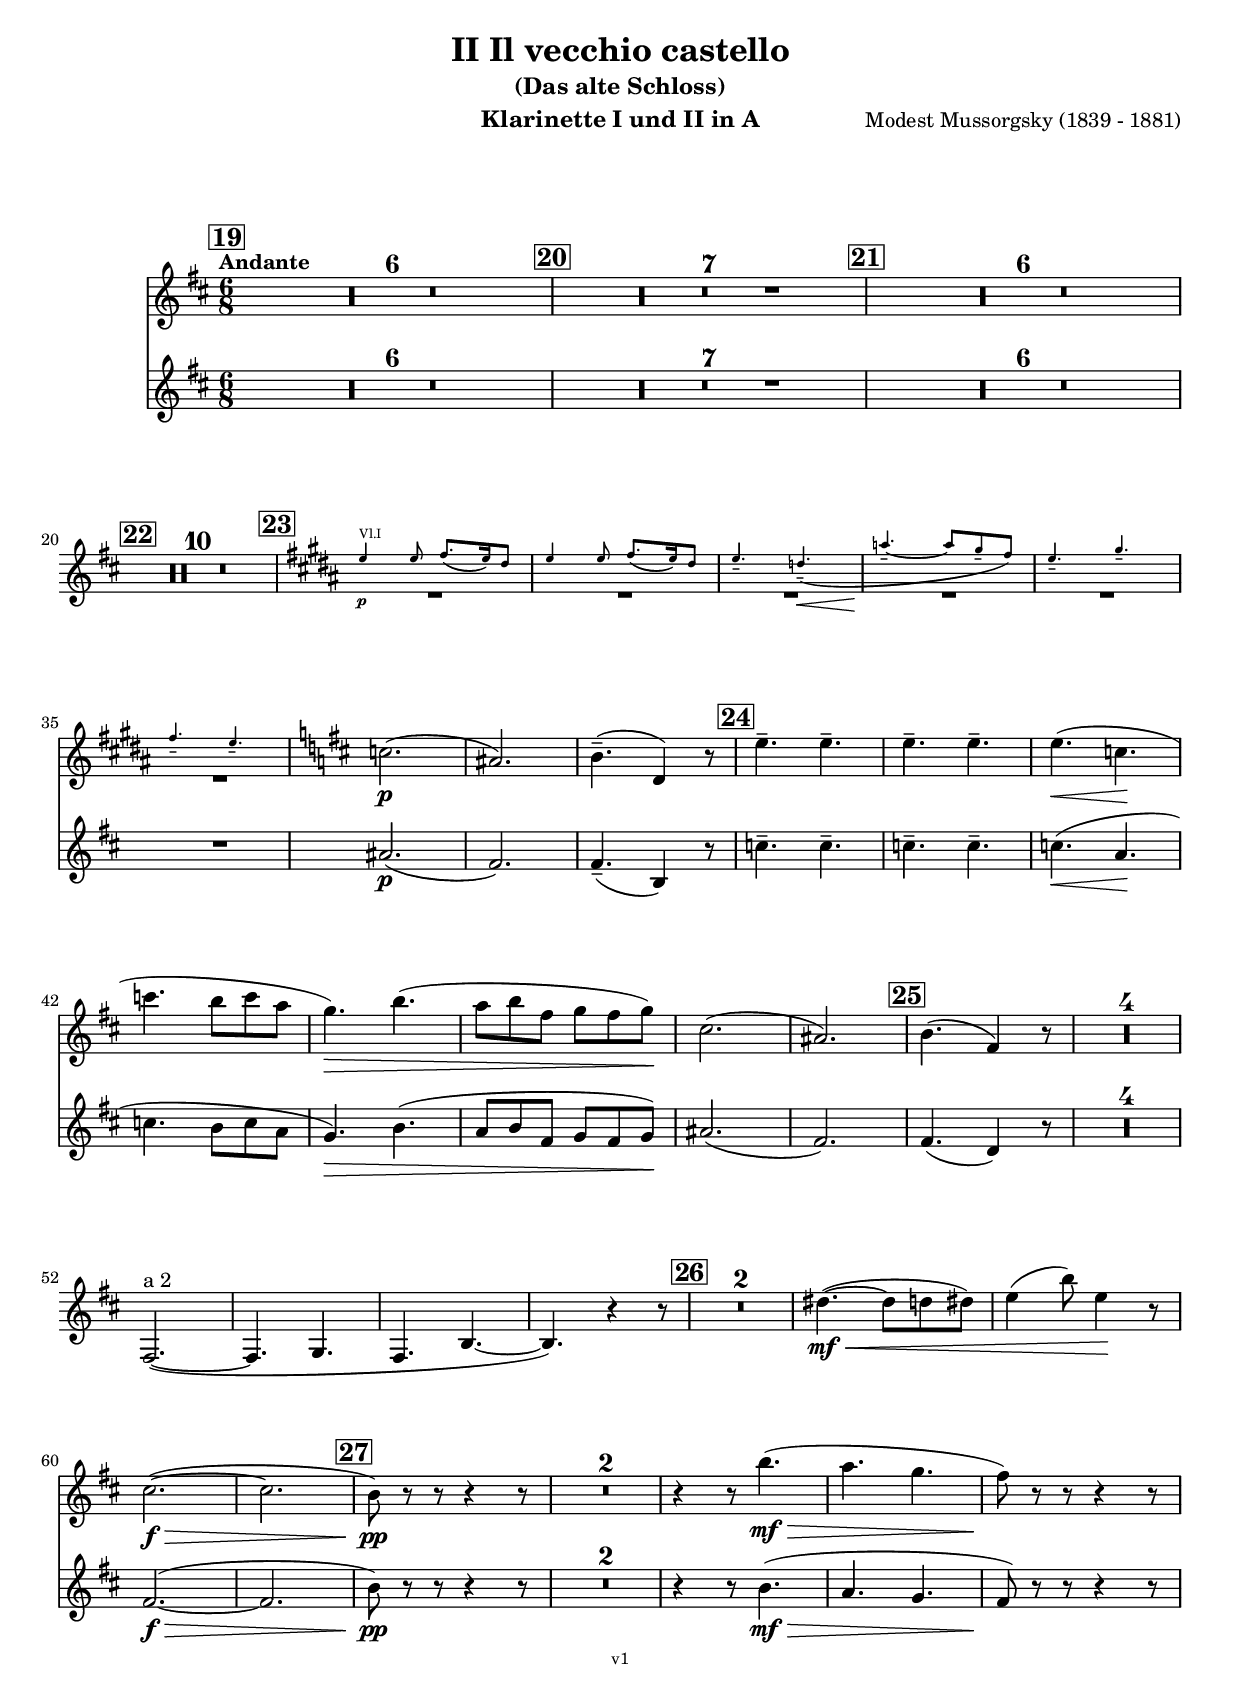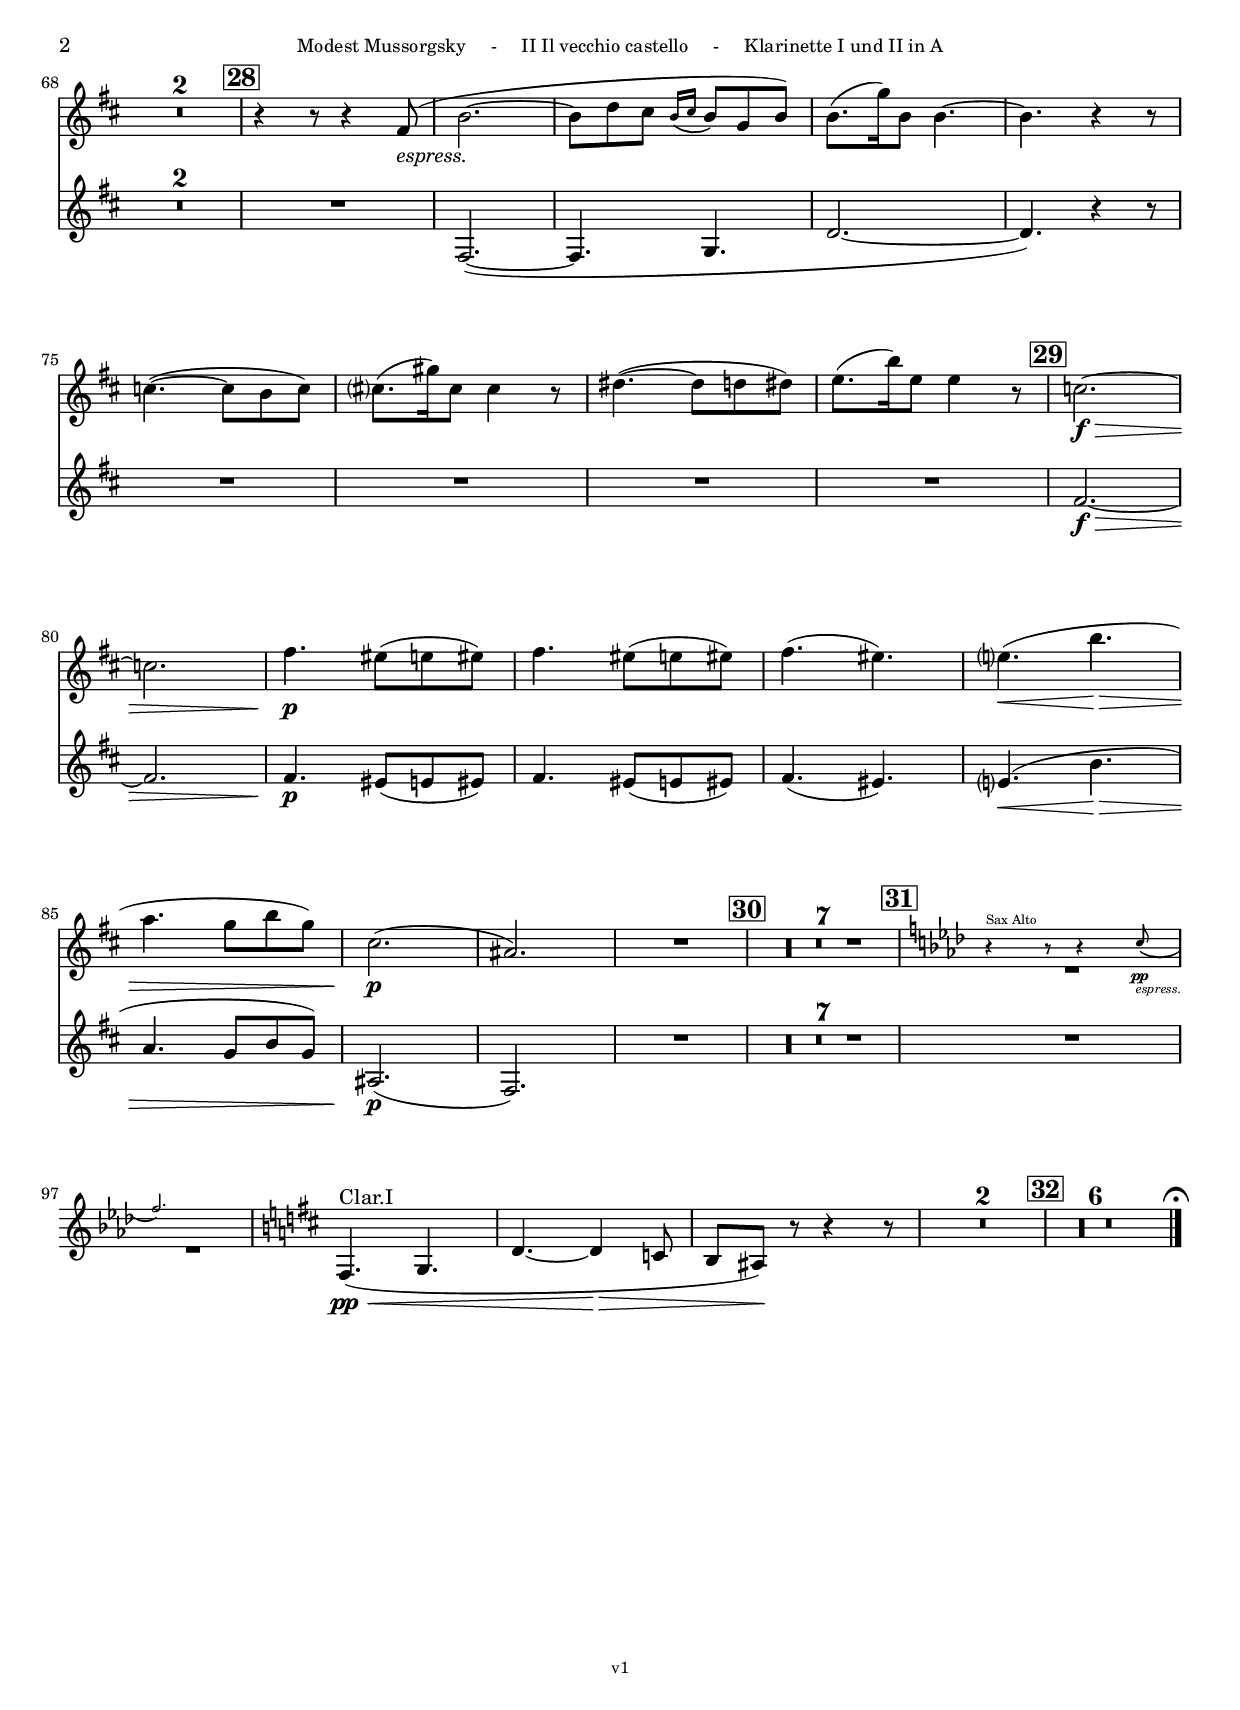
\version "2.24.1"
\language "deutsch"

\paper {
    top-margin = 10\mm
    bottom-margin = 10\mm
    left-margin = 10\mm
    right-margin = 10\mm
    ragged-last = ##f
}

\header{
  title = "II Il vecchio castello"
  subtitle = "(Das alte Schloss)"
  composerShort = "Modest Mussorgsky"
  composer = "Modest Mussorgsky (1839 - 1881)"
  version = "v1"
}

% Adapt this for automatic line-breaks
% mBreak = {}
% pBreak = {}
mBreak = { \break }
pBreak = { \pageBreak }
#(set-global-staff-size 18)

% Useful snippets
pCresc = _\markup { \dynamic p \italic "cresc." }
mfDim = _\markup { \dynamic mf \italic "dim." }
fCantabile = _\markup { \dynamic f \italic "cantabile" }
smorz = _\markup { \italic "smorz." }
sempreFf = _\markup { \italic "sempre" \dynamic ff }
ffSempre = _\markup { \dynamic ff \italic "sempre" }
sempreFff = _\markup { \italic "sempre" \dynamic fff }
pocoF = _\markup { \italic "poco" \dynamic f }
ffz = _\markup { \dynamic { ffz } } 
ffp = _\markup { \dynamic { ffp } } 
crescMolto = _\markup { \italic "cresc. molto" }
pMoltoCresc = _\markup { \dynamic p \italic "molto cresc." }
sempreCresc = _\markup { \italic "sempre cresc." }
ppEspr = _\markup { \dynamic pp \italic "espr." }
ppiuEspress = _\markup { \dynamic p \italic "più espress." }
pocoCresc = _\markup { \italic "poco cresc." }
espress = _\markup { \italic "espress." }
mfEspress = _\markup { \dynamic mf \italic "espress." }
pEspress = _\markup { \dynamic p \italic "espress." }
string = ^\markup { \italic "string." }
stringendo = ^\markup { \italic "stringendo" }
pocoString = ^\markup { \italic "poco string." }
sempreStringendo = ^\markup { \italic "sempre stringendo" }
sempreString = ^\markup { \italic "sempre string." }
tuttaForza = _\markup { \italic "tutta forza" }
allargando = _\markup { \italic "allargando" }
pocoMenoMosso = ^\markup {\italic \bold {"Poco meno mosso."} }
rit = ^\markup {\italic {"rit."} }
rall = ^\markup {\italic {"rall."} }
riten = ^\markup {\italic {"riten."} }
ritATempo = ^\markup { \center-align \italic {"  rit. a tempo"} }
aTempo = ^\markup { \italic {"a tempo"} }
moltoRit = ^\markup { \italic {"molto rit."} }
pocoRit = ^\markup {\italic {"poco rit."} }
pocoRiten = ^\markup {\italic {"poco riten."} }
sec = ^\markup {\italic {"sec."} }
pocoRall = ^\markup {\italic {"poco rall."} }
pocoAPocoRall = ^\markup {\italic {"poco a poco rall."} }
pocoAPocoAccel = ^\markup {\italic {"poco a poco accel."} }
pocoAPocoAccelAlD = ^\markup {\italic {"poco a poco accel. al D"} }
sempreAccel = ^\markup {\italic {"sempre accel."} }
solo = ^\markup { "Solo" }
piuF = _\markup { \italic "più" \dynamic f }
piuP = _\markup { \italic "più" \dynamic p }
lento = ^\markup { \italic "Lento" }
accel = ^\markup { \bold { "accel." } }
tempoPrimo = ^\markup { \italic { "Tempo I" } }

% Adapted from http://lsr.di.unimi.it/LSR/Snippet?id=655
% Make title, subtitle, instrument appear on pages other than the first
#(define (part-not-first-page layout props arg)
   (if (not (= (chain-assoc-get 'page:page-number props -1)
               (ly:output-def-lookup layout 'first-page-number)))
       (interpret-markup layout props arg)
       empty-stencil))

\paper {
  oddHeaderMarkup = \markup
  \fill-line {
    " "
    \on-the-fly #part-not-first-page \fontsize #-1.0 \concat {
      \fromproperty #'header:composerShort
      "     -     "
      \fromproperty #'header:title
      "     -     "
      \fromproperty #'header:instrument
    }
    \if \should-print-page-number \fromproperty #'page:page-number-string
  }
  evenHeaderMarkup = \markup
  \fill-line {
    \if \should-print-page-number \fromproperty #'page:page-number-string
    \on-the-fly #part-not-first-page \fontsize #-1.0 \concat {
      \fromproperty #'header:composerShort
      "     -     "
      \fromproperty #'header:title
      "     -     "
      \fromproperty #'header:instrument
    }
    " "
  }
  oddFooterMarkup = \markup
  \fill-line \fontsize #-2.0 {
    " "
    \fromproperty #'header:version
    " "
  }
  % Distance between title stuff and music
  markup-system-spacing.basic-distance = #12
  markup-system-spacing.minimum-distance = #12
  markup-system-spacing.padding = #10
  % Distance between music systems
  system-system-spacing.basic-distance = #13
  system-system-spacing.minimum-distance = #13
  % system-system-spacing.padding = #10
  
}

\layout {
  \context {
    \Staff
    % This allows the use of \startMeasureCount and \stopMeasureCount
    % See https://lilypond.org/doc/v2.23/Documentation/snippets/repeats#repeats-numbering-groups-of-measures
    \consists #Measure_counter_engraver
    \RemoveEmptyStaves
    % \RemoveAllEmptyStaves
  }
}

% ---------------------------------------------------------

clarinet_I = {
  \set Score.rehearsalMarkFormatter = #format-mark-box-numbers
  \accidentalStyle Score.modern-cautionary
  \defaultTimeSignature
  \compressEmptyMeasures
  \time 6/8
  \tempo "Andante"
  \key d \major
  \clef violin
  \relative c'' {
    % cl1 p6 1
    \mark #19
    R2.*6 |
    \mark #20
    R2.*7 |
    \mark #21
    R2.*6 |
    \mBreak

    % cl1 p6 2
    \mark #22
    R2.*10 |
    \mark #23
    <<
      {
        \override MultiMeasureRest.staff-position = #-6
        R2.*6 |
        \revert MultiMeasureRest.staff-position
      }
      \new CueVoice \transpose c c \relative {
        \key h \major
        \stemUp
        e''4\p^"Vl.I" e8 fis8.( e16) dis8 |
        e4 e8 fis8.( e16) dis8 |
        e4.-- d--\<( |
        a'4.--~\! a8 gis-- fis) |
        e4.-- gis-- |
        \mBreak

        % cl1 p6 3
        fis4.-- e-- |
        \stemNeutral
      }
    >>
    \key d \major
    c2.(\p |
    ais2.) |
    h4.--( d,4) r8 |
    \mark #24
    \repeat unfold 4 e'4.-- |
    e4.(\< c\! |
    \mBreak
    
    % cl1 p6 4
    c'4. h8 c a |
    g4.)\> h4.( |
    a8 h fis g fis g)\! |
    cis,2.( |
    ais2.) |
    \mark #25 h4.( fis4) r8 |
    R2.*4 |
    \mBreak
    
    % cl1 p6 5
    fis,2.~(^"a 2" |
    fis4. g |
    fis4. h~ |
    h4.) r4 r8 |
    \mark #26 |
    R2.*2 |
    dis'4.~(\mf\<  dis8 d dis) |
    e4( h'8) e,4\! r8 |
    \mBreak
    
    % cl1 p6 6
    cis2.~(\f\> |
    cis2. |
    \mark #27 h8)\pp r r r4 r8 |
    R2.*2 
    r4 r8 h'4.(\mf\> |
    a4. g |
    fis8)\! r r r4 r8 |
    \pBreak
    
    % cl1 p7 1
    R2.*2 |
    \mark #28
    r4 r8 r4 fis,8(\espress |
    h2.~ |
    h8 d cis \appoggiatura {h16 cis16} h8 g h) |
    h8.( g'16) h,8 h4.~ |
    h4. r4 r8 |
    \mBreak
    
    % cl1 p7 2
    c4.~( c8 h c) |
    cis8.( gis'16) cis,8 cis4 r8 |
    dis4.~( dis8 d dis) |
    e8.( h'16) e,8 e4 r8 |
    \mark #29
    c2.~\f\> |
    \mBreak
    
    % cl1 p7 3
    c2. |
    fis4.\p eis8( e eis) |
    fis4. eis8( e eis) |
    fis4.( eis) |
    e4.(\< h'\> |
    \mBreak
    
    % cl1 p7 4
    a4. g8 h g) |
    cis,2.(\p |
    ais2.) |
    R2. |
    \mark #30
    R2.*7 |
    \mark #31
    <<
      {
        \override MultiMeasureRest.staff-position = #-6
        R2.*2 |
        \revert MultiMeasureRest.staff-position
      }
      \new CueVoice \transpose c c \relative {
        \key as \major
        \stemUp
        r4^"Sax Alto" r8 r4 c''8(\pp\espress |
        \mBreak
        f2.) |
        \stemNeutral
      }
    >>
    \key d \major
    fis,4.(\pp\<^"Clar.I" g |
    d'4.~d4\> c8 |
    h8 ais) \! r r4 r8 |
    R2.* 2 |
    \mark #32
    R2.*6 |
    % Magic taken from https://lsr.di.unimi.it/LSR/Item?id=10
    % for a fermata hovering over the last bar line
    \context Staff = "one" {
      \bar "|."
      \override Score.TextMark.self-alignment-X = #CENTER
      \textEndMark \markup { \musicglyph "scripts.ufermata" }
    }
  }
}

clarinet_II = {
  \set Score.rehearsalMarkFormatter = #format-mark-box-numbers
  \accidentalStyle Score.modern-cautionary
  \defaultTimeSignature
  \compressEmptyMeasures
  \time 6/8
  \tempo "Andante"
  \key d \major
  \clef violin
  \relative c'' {
    % cl2 p6 1
    \mark #19
    R2.*6 |
    \mark #20
    R2.*7 |
    \mark #21
    R2.*6 |
    \mBreak

    % cl2 p6 2
    \mark #22
    R2.*10 |
    \mark #23
    R2.*6 |

    % cl2 p6 3
    ais2.(\p |
    fis2.) |
    fis4.--( h,4) r8 |
    \mark #24
    \repeat unfold 4 c'4.-- |
    c4.(\< a\! |
    \mBreak
    
    % cl2 p6 4
    c4. h8 c a |
    g4.)\> h4.( |
    a8 h fis g fis g)\! |
    ais2.( |
    fis2.) |
    \mark #25 fis4.( d4) r8 |
    R2.*4 |
    \mBreak
    
    % cl2 p6 5
    R2.*8 |
    \mBreak
    
    % cl2 p6 6
    fis2.~(\f\> |
    fis2. |
    \mark #27 h8)\pp r r r4 r8 |
    R2.*2 
    r4 r8 h4.(\mf\> |
    a4. g |
    fis8)\! r r r4 r8 |
    \mBreak
    
    % cl2 p7 1
    R2.*2 |
    \mark #28
    R2. |
    fis,2.~( |
    fis4. g |
    d'2.~ |
    d4.) r4 r8 |
    \mBreak
    
    % cl2 p7 2
    R2.*4
    \mark #29
    fis2.~\f\> |
    \mBreak
    
    % cl2 p7 3
    fis2. |
    fis4.\p eis8( e eis) |
    fis4. eis8( e eis) |
    fis4.( eis) |
    e4.(\< h'\> |
    \mBreak
    
    % cl2 p7 4
    a4. g8 h g) |
    ais,2.(\p |
    fis2.) |
    R2. |
    \mark #30
    R2.*7 |
    \mark #31
    R2.*1

    % cl2 p7 5
    R2.*6
    \mark #32
    R2.*6
    \bar "|."
  }
}



% ---------------------------------------------------------

\bookpart {
  \header{
    instrument = "Klarinette I und II in A"
  }
  \score {
    <<
      \new Staff {
        \transpose a a \clarinet_I
      }
      \new Staff {
        \accidentalStyle Score.modern-cautionary
        \transpose a a \clarinet_II
      }
    >>
  }
}

%{
\bookpart {
  \header{
    instrument = "Klarinette I in Bb"
  }
  \score {
    \new Staff {
      \override DynamicLineSpanner.staff-padding = #3
      \accidentalStyle Score.modern-cautionary
      \new Voice {
        \transpose b b \clarinet_I
      }
    }
  }
}
%}

%{
\bookpart {
  \header{
    instrument = "Klarinette II in Bb"
  }
  \score {
    \new Staff {
      \override DynamicLineSpanner.staff-padding = #3
      \accidentalStyle Score.modern-cautionary
      \new Voice {
        \transpose b b \clarinet_II
      }
    }
  }
}
%}
